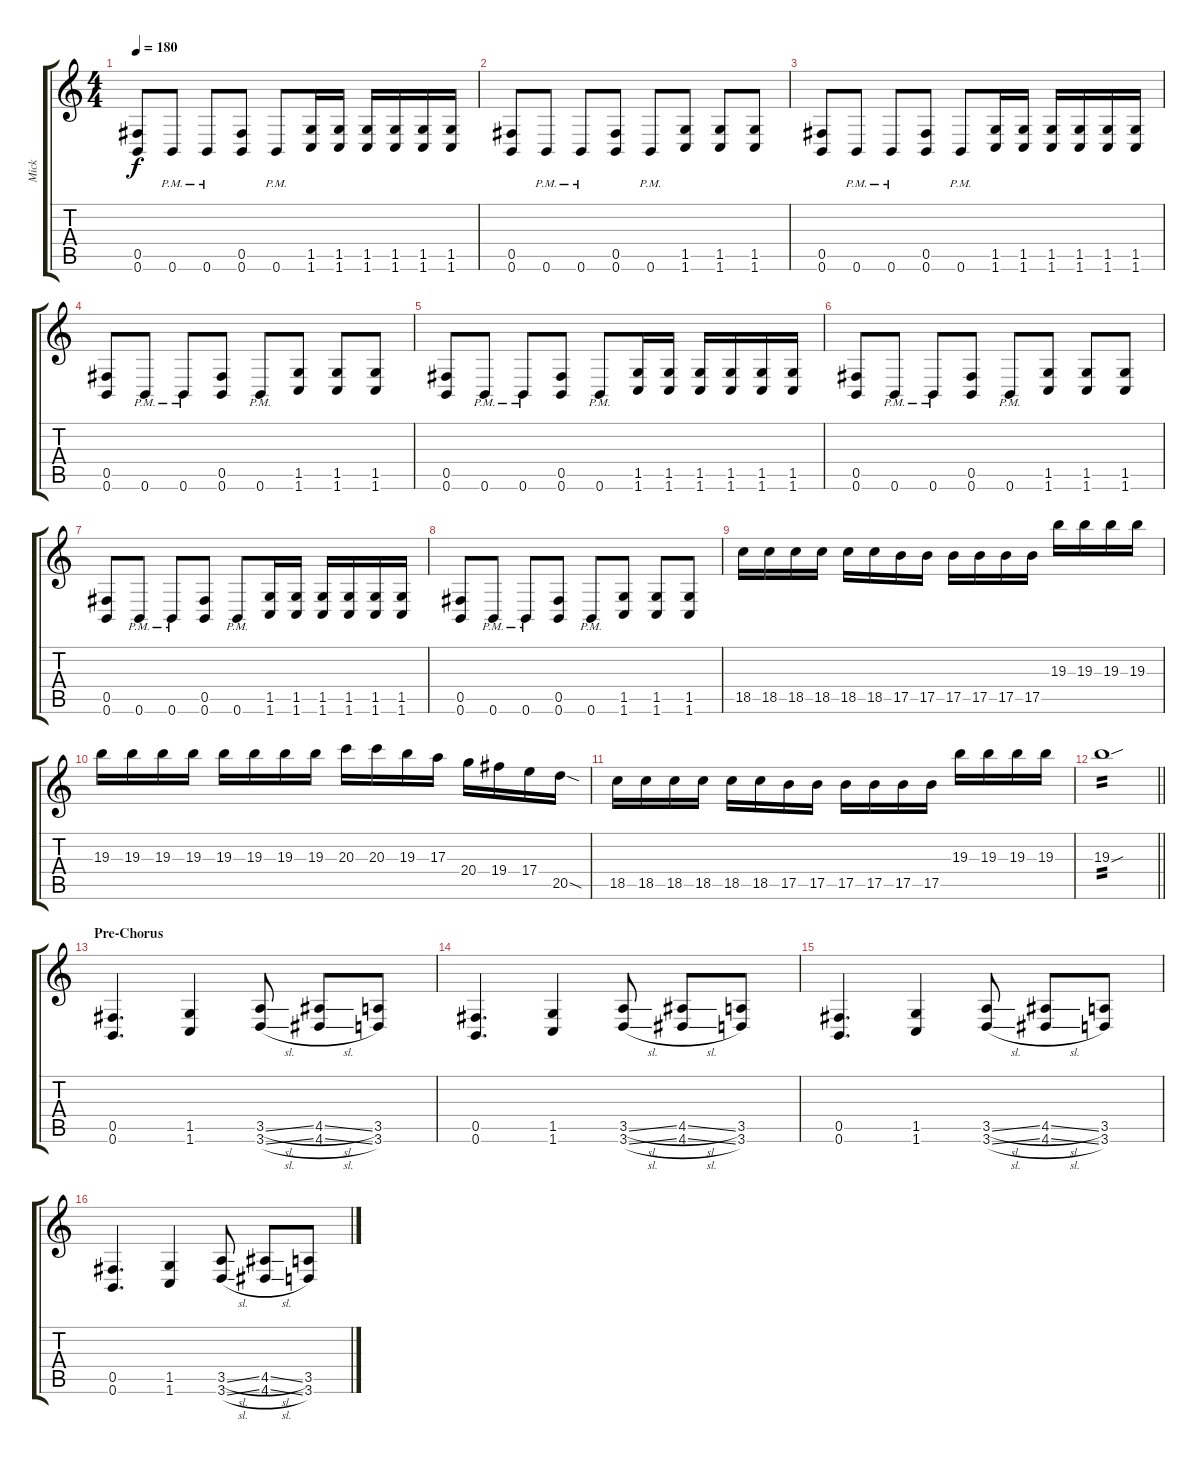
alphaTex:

\track ("Mick" "Mick") {instrument distortionguitar}
\staff {score tabs}
\tuning (Db4 Ab3 E3 B2 Gb2 B1) {hide}
\ts (4 4)
\tempo 180
\clef g2
\ks c
(0.5 0.6).8{dy f} 0.6{pm}.8 0.6{pm}.8 (0.5 0.6).8 0.6{pm}.8 (1.5 1.6).16 (1.5 1.6).16 (1.5 1.6).16 (1.5 1.6).16 (1.5 1.6).16 (1.5 1.6).16 |
(0.5 0.6).8 0.6{pm}.8 0.6{pm}.8 (0.5 0.6).8 0.6{pm}.8 (1.5 1.6).8 (1.5 1.6).8 (1.5 1.6).8 |
(0.5 0.6).8 0.6{pm}.8 0.6{pm}.8 (0.5 0.6).8 0.6{pm}.8 (1.5 1.6).16 (1.5 1.6).16 (1.5 1.6).16 (1.5 1.6).16 (1.5 1.6).16 (1.5 1.6).16 |
(0.5 0.6).8 0.6{pm}.8 0.6{pm}.8 (0.5 0.6).8 0.6{pm}.8 (1.5 1.6).8 (1.5 1.6).8 (1.5 1.6).8 |
(0.5 0.6).8 0.6{pm}.8 0.6{pm}.8 (0.5 0.6).8 0.6{pm}.8 (1.5 1.6).16 (1.5 1.6).16 (1.5 1.6).16 (1.5 1.6).16 (1.5 1.6).16 (1.5 1.6).16 |
(0.5 0.6).8 0.6{pm}.8 0.6{pm}.8 (0.5 0.6).8 0.6{pm}.8 (1.5 1.6).8 (1.5 1.6).8 (1.5 1.6).8 |
(0.5 0.6).8 0.6{pm}.8 0.6{pm}.8 (0.5 0.6).8 0.6{pm}.8 (1.5 1.6).16 (1.5 1.6).16 (1.5 1.6).16 (1.5 1.6).16 (1.5 1.6).16 (1.5 1.6).16 |
(0.5 0.6).8 0.6{pm}.8 0.6{pm}.8 (0.5 0.6).8 0.6{pm}.8 (1.5 1.6).8 (1.5 1.6).8 (1.5 1.6).8 |
18.5.16 18.5.16 18.5.16 18.5.16 18.5.16 18.5.16 17.5.16 17.5.16 17.5.16 17.5.16 17.5.16 17.5.16 19.3.16 19.3.16 19.3.16 19.3.16 |
19.3.16 19.3.16 19.3.16 19.3.16 19.3.16 19.3.16 19.3.16 19.3.16 20.3.16 20.3.16 19.3.16 17.3.16 20.4.16 19.4.16 17.4.16 20.5{sod}.16 |
18.5.16 18.5.16 18.5.16 18.5.16 18.5.16 18.5.16 17.5.16 17.5.16 17.5.16 17.5.16 17.5.16 17.5.16 19.3.16 19.3.16 19.3.16 19.3.16 |
\barLineRight lightlight
19.3{sou}.1{tp 2} |
\section ("" "Pre-Chorus")
(0.5 0.6).4{d} (1.5 1.6).4 (3.5{sl} 3.6{sl}).8 (4.5{sl} 4.6{sl}).8 (3.5 3.6).8 |
(0.5 0.6).4{d} (1.5 1.6).4 (3.5{sl} 3.6{sl}).8 (4.5{sl} 4.6{sl}).8 (3.5 3.6).8 |
(0.5 0.6).4{d} (1.5 1.6).4 (3.5{sl} 3.6{sl}).8 (4.5{sl} 4.6{sl}).8 (3.5 3.6).8 |
(0.5 0.6).4{d} (1.5 1.6).4 (3.5{sl} 3.6{sl}).8 (4.5{sl} 4.6{sl}).8 (3.5 3.6).8
